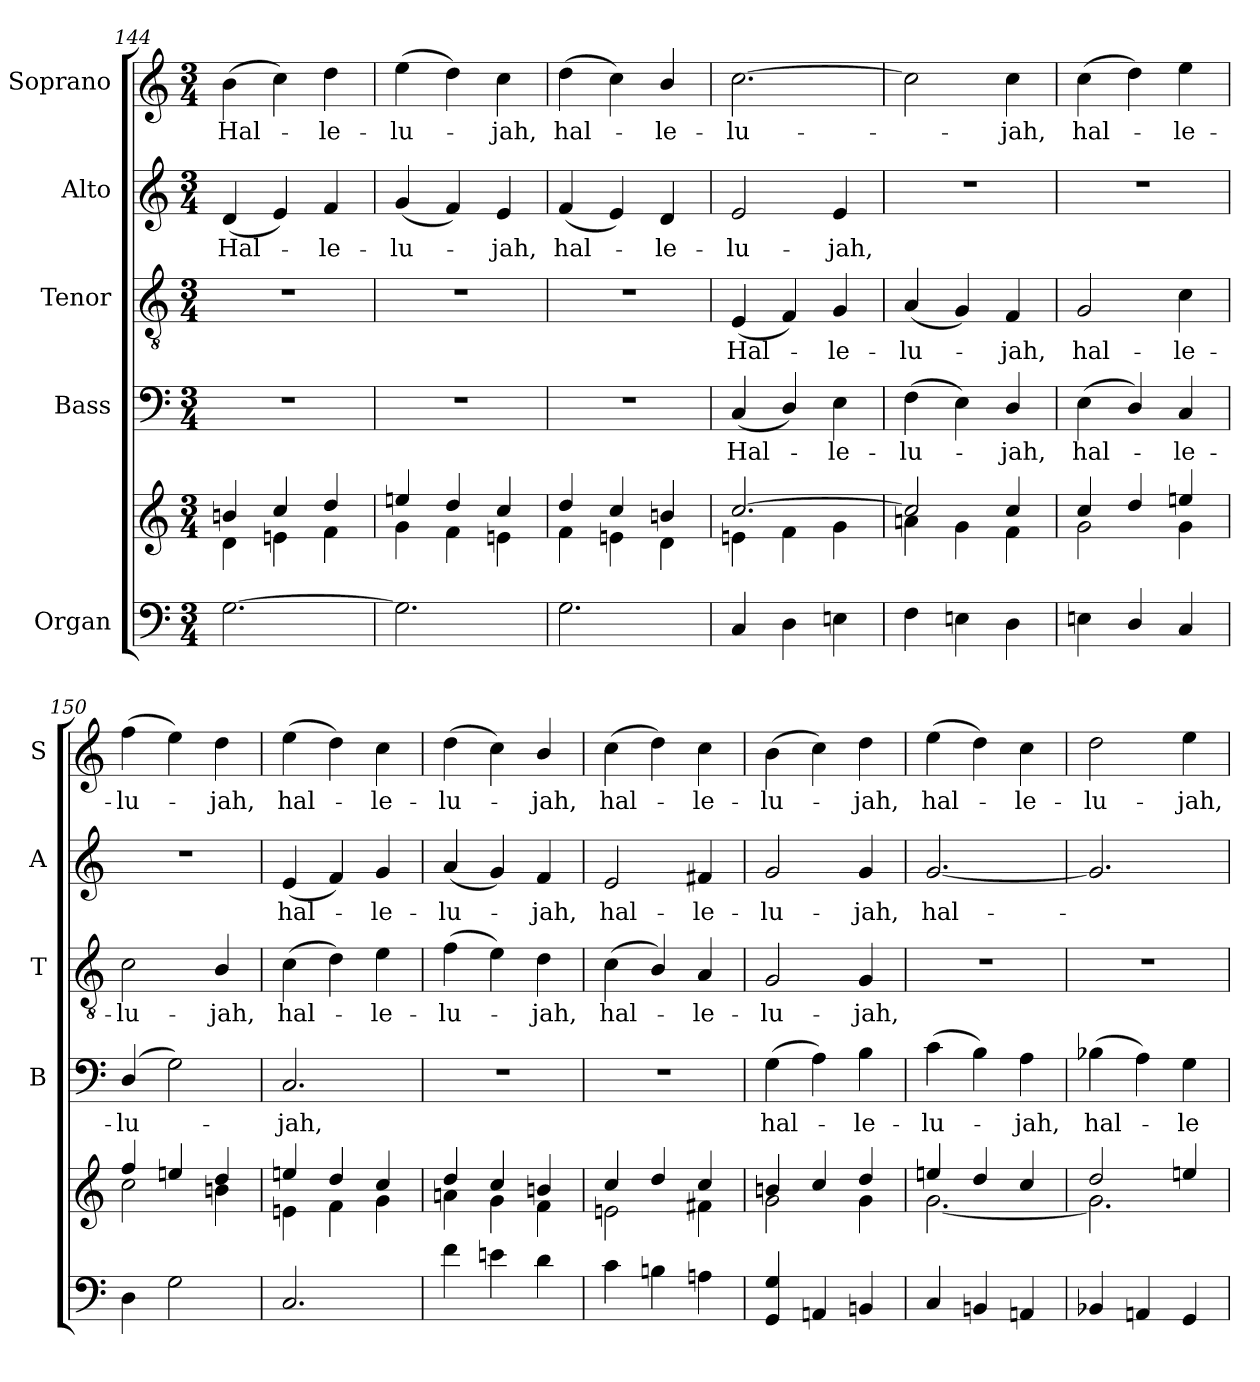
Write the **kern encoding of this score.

**kern	**kern	**kern	**text	**kern	**text	**kern	**text	**kern	**text
*part5	*part5	*part4	*part4	*part3	*part3	*part2	*part2	*part1	*part1
*staff6	*staff5	*staff4	*staff4	*staff3	*staff3	*staff2	*staff2	*staff1	*staff1
*I"Organ	*	*I"Bass	*	*I"Tenor	*	*I"Alto	*	*I"Soprano	*
*	*	*I'B	*	*I'T	*	*I'A	*	*I'S	*
!!LO:LB:g=z
*clefF4	*clefG2	*clefF4	*	*clefGv2	*	*clefG2	*	*clefG2	*
*k[]	*k[]	*k[]	*	*k[]	*	*k[]	*	*k[]	*
*C:	*C:	*C:	*	*C:	*	*C:	*	*C:	*
*M3/4	*M3/4	*M3/4	*	*M3/4	*	*M3/4	*	*M3/4	*
=144	=144	=144	=144	=144	=144	=144	=144	=144	=144
*	*^	*	*	*	*	*	*	*	*
*	*	*^	*	*	*	*	*	*	*	*
!	!	!	!	!	!	!	!	!	!LO:LY:b	!	!LO:LY:b
[2.G\	4bn/	4d\	2.ryy	2.r	.	2.r	.	(<4d/	Hal-	(>4b\	Hal-
.	4cc/	4en\	.	.	.	.	.	4e/)	.	4cc\)	.
!	!	!	!	!	!	!	!	!	!LO:LY:b	!	!LO:LY:b
.	4dd/	4f\	.	.	.	.	.	4f/	le-	4dd\	le-
=145	=145	=145	=145	=145	=145	=145	=145	=145	=145	=145	=145
!	!	!	!	!	!	!	!	!	!LO:LY:b	!	!LO:LY:b
2.G\]	4een/	4g\	2.ryy	2.r	.	2.r	.	(<4g/	-lu-	(>4ee\	-lu-
.	4dd/	4f\	.	.	.	.	.	4f/)	.	4dd\)	.
!	!	!	!	!	!	!	!	!	!LO:LY:b	!	!LO:LY:b
.	4cc/	4en\	.	.	.	.	.	4e/	jah,	4cc\	jah,
=146	=146	=146	=146	=146	=146	=146	=146	=146	=146	=146	=146
!	!	!	!	!	!	!	!	!	!LO:LY:b	!	!LO:LY:b
2.G\	4dd/	4f\	2.ryy	2.r	.	2.r	.	(<4f/	hal-	(>4dd\	hal-
.	4cc/	4en\	.	.	.	.	.	4e/)	.	4cc\)	.
!	!	!	!	!	!	!	!	!	!LO:LY:b	!	!LO:LY:b
.	4bn/	4d\	.	.	.	.	.	4d/	le-	4b/	le-
=147	=147	=147	=147	=147	=147	=147	=147	=147	=147	=147	=147
!	!	!	!	!	!LO:LY:b	!	!LO:LY:b	!	!LO:LY:b	!	!LO:LY:b
4C/	[2.cc/	4en\	2.ryy	(<4C/	Hal-	(<4E/	Hal-	2e/	-lu-	[2.cc\	-lu-
4D\	.	4f\	.	4D/)	.	4F/)	.	.	.	.	.
!	!	!	!	!	!LO:LY:b	!	!LO:LY:b	!	!LO:LY:b	!	!
4En\	.	4g\	.	4E\	le-	4G/	le-	4e/	-jah,	.	.
=148	=148	=148	=148	=148	=148	=148	=148	=148	=148	=148	=148
!	!	!	!	!	!LO:LY:b	!	!LO:LY:b	!	!	!	!
4F\	2cc/]	4an\	2.ryy	(>4F\	-lu-	(<4A/	-lu-	2.r	.	2cc\]	.
4En\	.	4g\	.	4E\)	.	4G/)	.	.	.	.	.
!	!	!	!	!	!LO:LY:b	!	!LO:LY:b	!	!	!	!LO:LY:b
4D\	4cc/	4f\	.	4D/	jah,	4F/	jah,	.	.	4cc\	jah,
=149	=149	=149	=149	=149	=149	=149	=149	=149	=149	=149	=149
!	!	!	!	!	!LO:LY:b	!	!LO:LY:b	!	!	!	!LO:LY:b
4En\	4cc/	2g\	2.ryy	(<4E\	hal-	2G/	hal-	2.r	.	(>4cc\	hal-
4D/	4dd/	.	.	4D/)	.	.	.	.	.	4dd\)	.
!	!	!	!	!	!LO:LY:b	!	!LO:LY:b	!	!	!	!LO:LY:b
4C/	4een/	4g\	.	4C/	le-	4c\	-le-	.	.	4ee\	le-
=150	=150	=150	=150	=150	=150	=150	=150	=150	=150	=150	=150
!	!	!	!	!	!LO:LY:b	!	!LO:LY:b	!	!	!	!LO:LY:b
4D\	4ff/	2cc\	2.ryy	(<4D/	-lu-	2c\	-lu-	2.r	.	(>4ff\	-lu-
2G\	4een/	.	.	2G\)	.	.	.	.	.	4ee\)	.
!	!	!	!	!	!	!	!LO:LY:b	!	!	!	!LO:LY:b
.	4dd/	4bn\	.	.	.	4B/	-jah,	.	.	4dd\	jah,
=151	=151	=151	=151	=151	=151	=151	=151	=151	=151	=151	=151
!	!	!	!	!	!LO:LY:b	!	!LO:LY:b	!	!LO:LY:b	!	!LO:LY:b
2.C/	4een/	4en\	2.ryy	2.C/	jah,	(>4c\	hal-	(<4e/	hal-	(>4ee\	hal-
.	4dd/	4f\	.	.	.	4d\)	.	4f/)	.	4dd\)	.
!	!	!	!	!	!	!	!LO:LY:b	!	!LO:LY:b	!	!LO:LY:b
.	4cc/	4g\	.	.	.	4e\	le-	4g/	le-	4cc\	le-
!!LO:PB:g=z
=152	=152	=152	=152	=152	=152	=152	=152	=152	=152	=152	=152
!	!	!	!	!	!	!	!LO:LY:b	!	!LO:LY:b	!	!LO:LY:b
4f\	4dd/	4an\	2.ryy	2.r	.	(>4f\	-lu-	(<4a/	-lu-	(>4dd\	-lu-
4en\	4cc/	4g\	.	.	.	4e\)	.	4g/)	.	4cc\)	.
!	!	!	!	!	!	!	!LO:LY:b	!	!LO:LY:b	!	!LO:LY:b
4d\	4bn/	4f\	.	.	.	4d\	jah,	4f/	jah,	4b/	jah,
=153	=153	=153	=153	=153	=153	=153	=153	=153	=153	=153	=153
!	!	!	!	!	!	!	!LO:LY:b	!	!LO:LY:b	!	!LO:LY:b
4c\	4cc/	2en\	2.ryy	2.r	.	(<4c\	hal-	2e/	hal-	(>4cc\	hal-
4Bn\	4dd/	.	.	.	.	4B/)	.	.	.	4dd\)	.
!	!	!	!	!	!	!	!LO:LY:b	!	!LO:LY:b	!	!LO:LY:b
4An\	4cc/	4f#X\	.	.	.	4A/	le-	4f#X/	-le-	4cc\	le-
=154	=154	=154	=154	=154	=154	=154	=154	=154	=154	=154	=154
!	!	!	!	!	!LO:LY:b	!	!LO:LY:b	!	!LO:LY:b	!	!LO:LY:b
4GG/ 4G/	4bn/	2g\	2.ryy	(>4G\	hal-	2G/	-lu-	2g/	-lu-	(>4b\	-lu-
4AAn/	4cc/	.	.	4A\)	.	.	.	.	.	4cc\)	.
!	!	!	!	!	!LO:LY:b	!	!LO:LY:b	!	!LO:LY:b	!	!LO:LY:b
4BBn/	4dd/	4g\	.	4B\	le-	4G/	-jah,	4g/	-jah,	4dd\	jah,
=155	=155	=155	=155	=155	=155	=155	=155	=155	=155	=155	=155
!	!	!	!	!	!LO:LY:b	!	!	!	!LO:LY:b	!	!LO:LY:b
4C/	4een/	[2.g\	2.ryy	(>4c\	-lu-	2.r	.	[2.g/	hal-	(>4ee\	hal-
4BBn/	4dd/	.	.	4B\)	.	.	.	.	.	4dd\)	.
!	!	!	!	!	!LO:LY:b	!	!	!	!	!	!LO:LY:b
4AAn/	4cc/	.	.	4A\	jah,	.	.	.	.	4cc\	le-
=156	=156	=156	=156	=156	=156	=156	=156	=156	=156	=156	=156
!	!	!	!	!	!LO:LY:b	!	!	!	!	!	!LO:LY:b
4BB-/	2dd/	2.g\]	2.ryy	(>4B-X\	hal-	2.r	.	2.g/]	.	2dd\	-lu-
4AAn/	.	.	.	4A\)	.	.	.	.	.	.	.
!	!	!	!	!	!LO:LY:b	!	!	!	!	!	!LO:LY:b
4GG/	4een/	.	.	4G\	le-	.	.	.	.	4ee\	-jah,
*	*v	*v	*v	*	*	*	*	*	*	*	*
=	=	=	=	=	=	=	=	=	=
*-	*-	*-	*-	*-	*-	*-	*-	*-	*-
